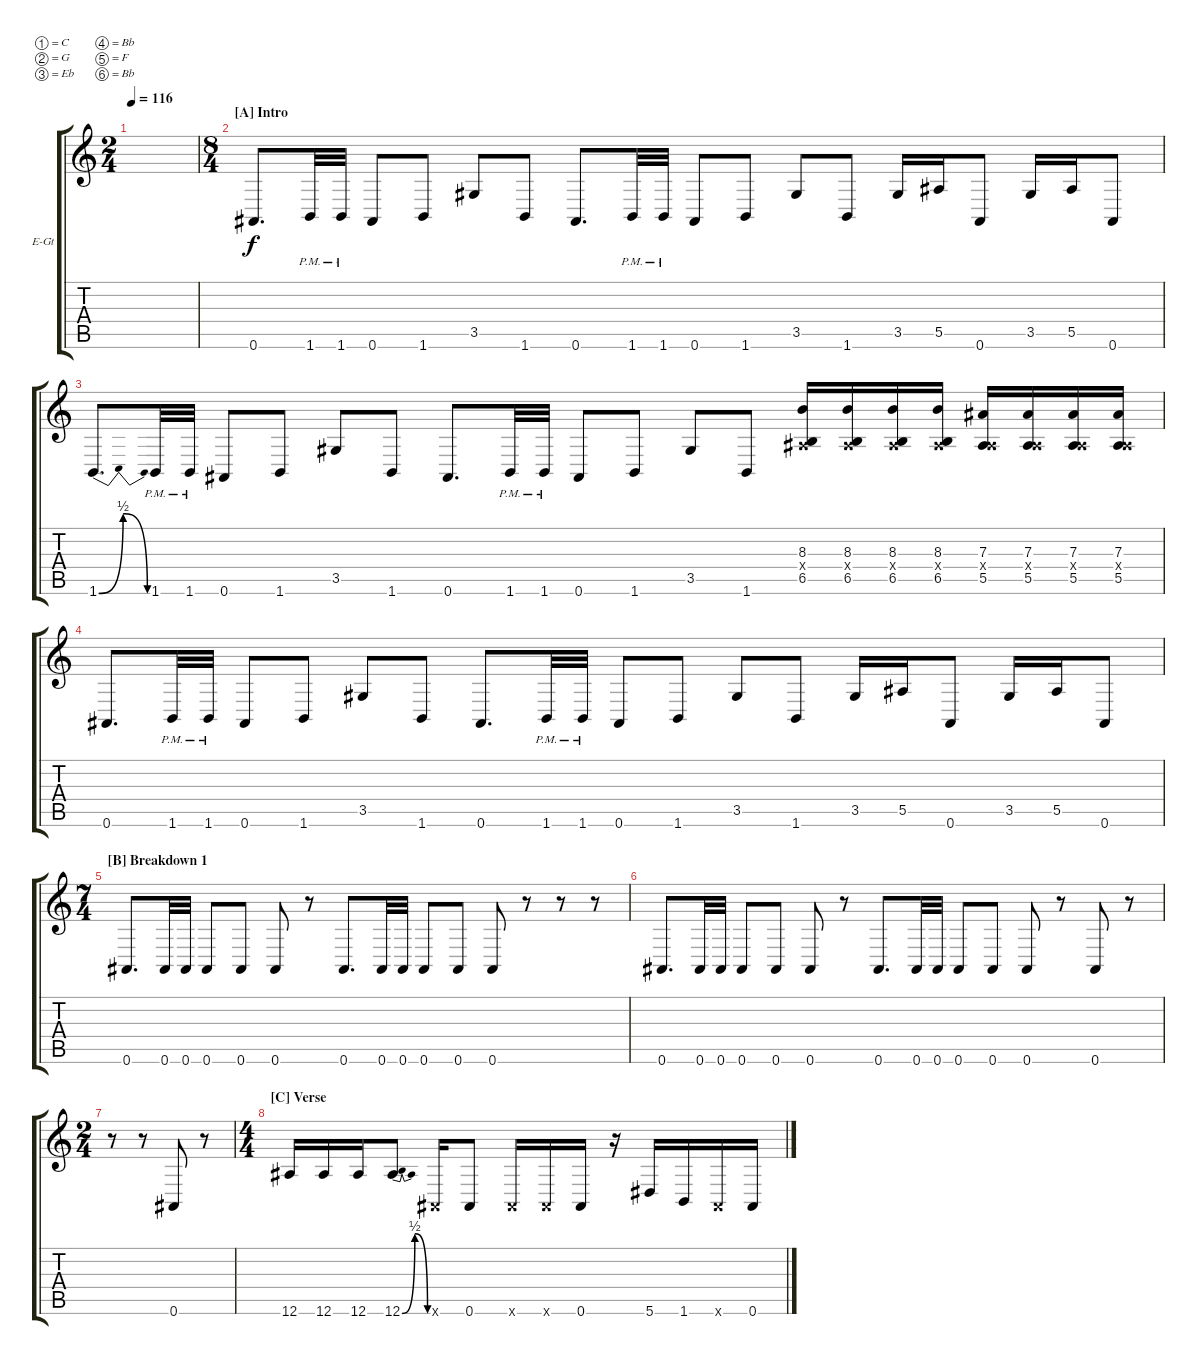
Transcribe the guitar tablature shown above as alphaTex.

\defaultSystemsLayout 4
\bracketExtendMode groupsimilarinstruments
\firstSystemTrackNameOrientation horizontal
\otherSystemsTrackNameOrientation horizontal
\track ("Guitar 2" "E-Gt") {instrument electricguitarclean}
\staff {score tabs}
\tuning (C4 G3 Eb3 Bb2 F2 Bb1)
\ts (2 4)
\tempo 116
\clef g2
\ks c
|
\ts (8 4)
\section ("A" "Intro")
0.6.8{d} 1.6{pm}.32 1.6{pm}.32 0.6.8 1.6.8 3.5.8 1.6.8 0.6.8{d} 1.6{pm}.32 1.6{pm}.32 0.6.8 1.6.8 3.5.8 1.6.8 3.5.16 5.5.16 0.6.8 3.5.16 5.5.16 0.6.8 |
1.6{be (bendrelease 0 0 9.6 2 10.2 2 30 0)}.8{d} 1.6{pm}.32 1.6{pm}.32 0.6.8 1.6.8 3.5.8 1.6.8 0.6.8{d} 1.6{pm}.32 1.6{pm}.32 0.6.8 1.6.8 3.5.8 1.6.8 (6.5 0.4{x} 8.3).16 (8.3 0.4{x} 6.5).16 (8.3 0.4{x} 6.5).16 (8.3 0.4{x} 6.5).16 (5.5 0.4{x} 7.3).16 (5.5 0.4{x} 7.3).16 (5.5 0.4{x} 7.3).16 (5.5 0.4{x} 7.3).16 |
0.6.8{d} 1.6{pm}.32 1.6{pm}.32 0.6.8 1.6.8 3.5.8 1.6.8 0.6.8{d} 1.6{pm}.32 1.6{pm}.32 0.6.8 1.6.8 3.5.8 1.6.8 3.5.16 5.5.16 0.6.8 3.5.16 5.5.16 0.6.8 |
\ts (7 4)
\section ("B" "Breakdown 1")
0.6.8{d} 0.6.32 0.6.32 0.6.8 0.6.8 0.6.8 r.8 0.6.8{d} 0.6.32 0.6.32 0.6.8 0.6.8 0.6.8 r.8 r.8 r.8 |
0.6.8{d} 0.6.32 0.6.32 0.6.8 0.6.8 0.6.8 r.8 0.6.8{d} 0.6.32 0.6.32 0.6.8 0.6.8 0.6.8 r.8 0.6.8 r.8 |
\ts (2 4)
r.8 r.8 0.6.8 r.8 |
\ts (4 4)
\section ("C" "Verse")
12.6.16 12.6.16 12.6.16 12.6{be (bendrelease 0 0 7.8 2 8.4 2 30 0)}.8 0.6{x}.16 0.6.8 0.6{x}.16 0.6{x}.16 0.6.16 r.16 5.6.16 1.6.16 0.6{x}.16 0.6.16
